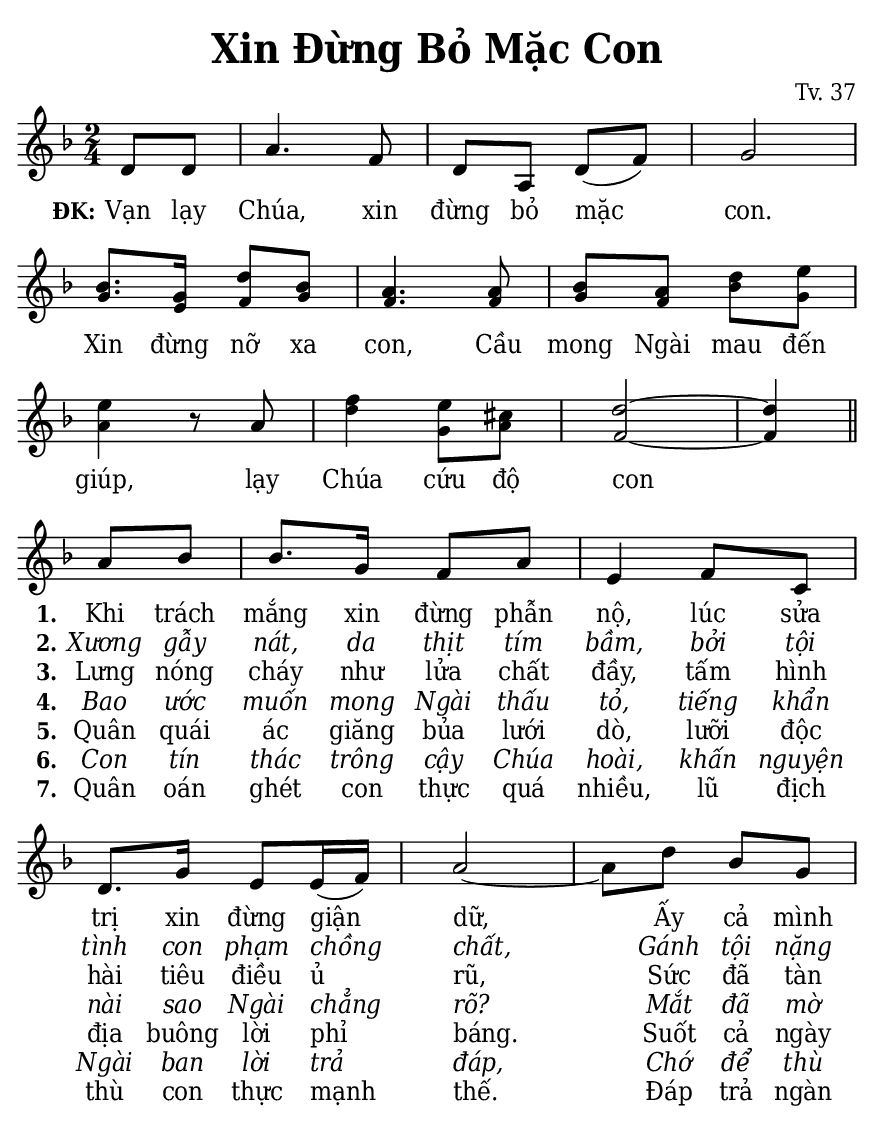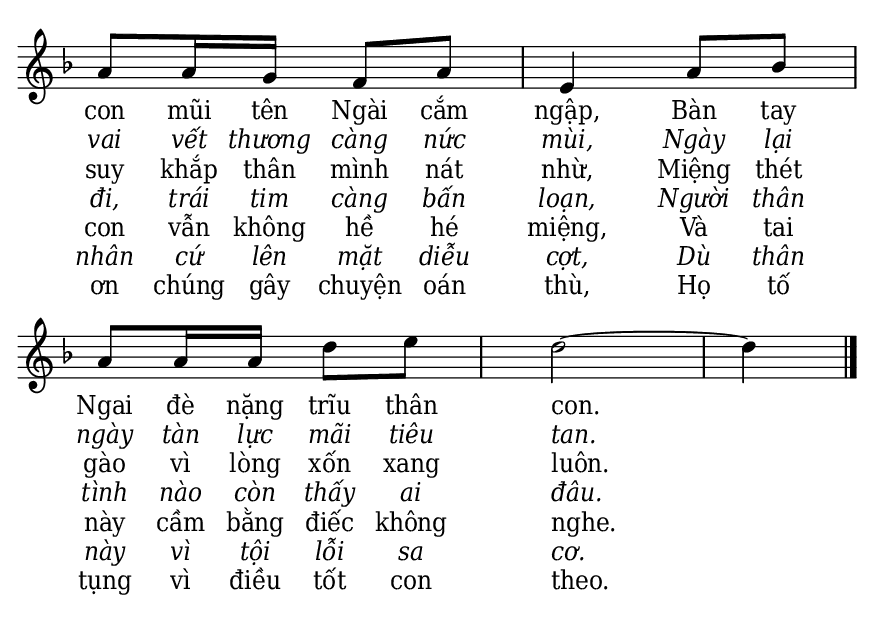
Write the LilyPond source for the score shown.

% Cài đặt chung\
\version "2.22.1"
\include "english.ly"

\header {
  title = \markup { \fontsize #1 "Xin Đừng Bỏ Mặc Con" }
  composer = "Tv. 37"
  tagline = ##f
}

% Nhạc phiên khúc
nhacPhienKhucSop = \relative c' {
  \partial 4 d8 d |
  a'4. f8 |
  d a d (f) |
  g2 |
  bf8. g16 d'8 bf |
  a4. a8 |
  bf a d e |
  e4 r8 a, |
  f'4 e8 cs |
  d2 ~ |
  d4 \bar "||" \break
  
  a8 bf |
  bf8. g16 f8 a |
  e4 f8 c |
  d8. g16 e8 e16 (f) |
  a2 ~ |
  a8 d bf g |
  a a16 g f8 a |
  e4 a8 bf |
  a a16 a d8 e |
  d2 ~ |
  d4 \bar "|."
}

nhacPhienKhucAlto = \relative c' {
  d8 d |
  a'4. f8 |
  d a d (f) |
  g2 |
  g8. e16 f8 g |
  f4. f8 |
  g f bf g |
  a4 r8 a |
  d4 g,8 a |
  f2 ~ |
  f4
}

% Lời phiên khúc
loiPhienKhucSop = \lyrics {
  \set stanza = "ĐK:"
  Vạn lạy Chúa, xin đừng bỏ mặc con.
  Xin đừng nỡ xa con,
  Cầu mong Ngài mau đến giúp,
  lạy Chúa cứu độ con
  <<
    {
      \set stanza = "1."
      Khi trách mắng xin đừng phẫn nộ,
      lúc sửa trị xin đừng giận dữ,
      Ấy cả mình con mũi tên Ngài cắm ngập,
      Bàn tay Ngai đè nặng trĩu thân con.
    }
    \new Lyrics {
	    \set associatedVoice = "beSop"
	    \set stanza = "2."
      \override Lyrics.LyricText.font-shape = #'italic
	    Xương gẫy nát, da thịt tím bầm,
	    bởi tội tình con phạm chồng chất,
	    Gánh tội nặng vai vết thương càng nức mùi,
	    Ngày lại ngày tàn lực mãi tiêu tan.
    }
    \new Lyrics {
	    \set associatedVoice = "beSop"
	    \set stanza = "3."
	    Lưng nóng cháy như lửa chất đầy,
	    tấm hình hài tiêu điều ủ rũ,
	    Sức đã tàn suy khắp thân mình nát nhừ,
	    Miệng thét gào vì lòng xốn xang luôn.
    }
    \new Lyrics {
	    \set associatedVoice = "beSop"
	    \set stanza = "4."
      \override Lyrics.LyricText.font-shape = #'italic
	    Bao ước muốn mong Ngài thấu tỏ,
	    tiếng khẩn nài sao Ngài chẳng rõ?
	    Mắt đã mờ đi, trái tim càng bấn loạn,
	    Người thân tình nào còn thấy ai đâu.
    }
    \new Lyrics {
	    \set associatedVoice = "beSop"
	    \set stanza = "5."
	    Quân quái ác giăng bủa lưới dò,
	    lưỡi độc địa buông lời phỉ báng.
	    Suốt cả ngày con vẫn không hề hé miệng,
	    Và tai này cầm bằng điếc không nghe.
    }
    \new Lyrics {
	    \set associatedVoice = "beSop"
	    \set stanza = "6."
      \override Lyrics.LyricText.font-shape = #'italic
	    Con tín thác trông cậy Chúa hoài,
	    khấn nguyện Ngài ban lời trả đáp,
	    Chớ để thù nhân cứ lên mặt diễu cợt,
	    Dù thân này vì tội lỗi sa cơ.
    }
    \new Lyrics {
	    \set associatedVoice = "beSop"
	    \set stanza = "7."
	    Quân oán ghét con thực quá nhiều,
	    lũ địch thù con thực mạnh thế.
	    Đáp trả ngàn ơn chúng gây chuyện oán thù,
	    Họ tố tụng vì điều tốt con theo.
    }
  >>
}

% Dàn trang
\paper {
  #(set-paper-size "a5")
  top-margin = 3\mm
  bottom-margin = 3\mm
  left-margin = 3\mm
  right-margin = 3\mm
  indent = #0
  #(define fonts
	 (make-pango-font-tree "Deja Vu Serif Condensed"
	 		       "Deja Vu Serif Condensed"
			       "Deja Vu Serif Condensed"
			       (/ 20 20)))
  print-page-number = ##f
  system-system-spacing = #'((basic-distance . 0.1) (padding . 2.5))
  ragged-bottom = ##t
}

TongNhip = {
  \key f \major \time 2/4
  \set Timing.beamExceptions = #'()
  \set Timing.baseMoment = #(ly:make-moment 1/4)
}

% Đổi kích thước nốt cho bè phụ
notBePhu =
#(define-music-function (font-size music) (number? ly:music?)
   (for-some-music
     (lambda (m)
       (if (music-is-of-type? m 'rhythmic-event)
           (begin
             (set! (ly:music-property m 'tweaks)
                   (cons `(font-size . ,font-size)
                         (ly:music-property m 'tweaks)))
             #t)
           #f))
     music)
   music)

\score {
  \new ChoirStaff <<
    \new Staff \with {
        \consists "Merge_rests_engraver"
        printPartCombineTexts = ##f
      }
      <<
      \new Voice \TongNhip \partCombine 
        \nhacPhienKhucSop
        \notBePhu -1 { \nhacPhienKhucAlto }
      \new NullVoice = beSop \nhacPhienKhucSop
      \new Lyrics \lyricsto beSop \loiPhienKhucSop
      >>
  >>
  \layout {
    \override Lyrics.LyricSpace.minimum-distance = #2
    \override Score.BarNumber.break-visibility = ##(#f #f #f)
    \override Score.SpacingSpanner.uniform-stretching = ##t
  } 
}
